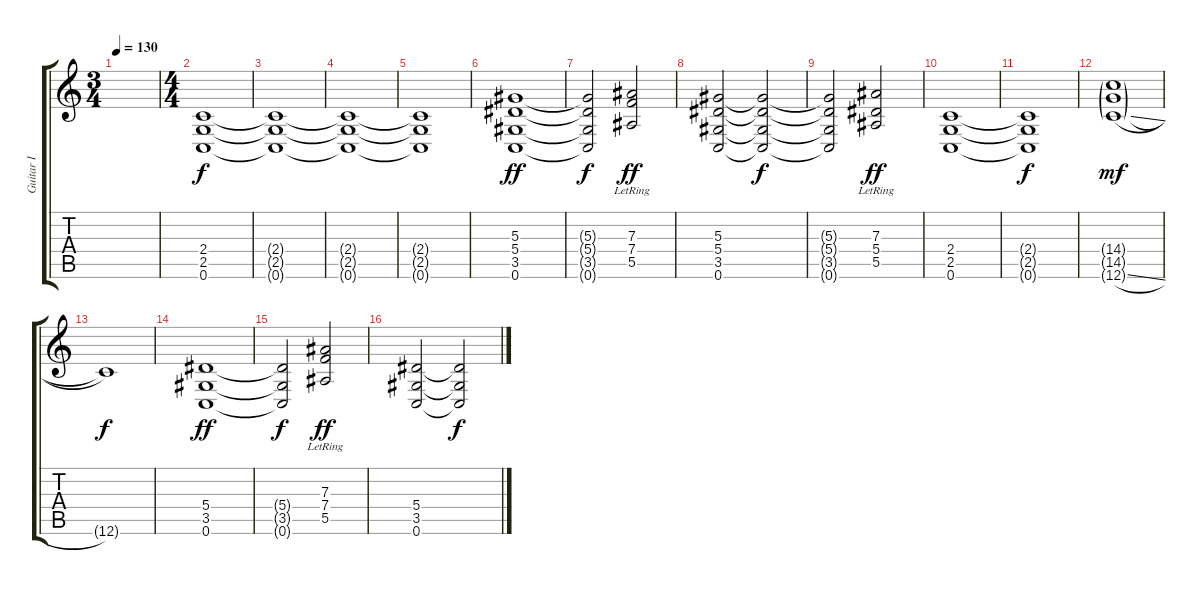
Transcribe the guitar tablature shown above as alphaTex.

\track ("Guitar I" "Guitar I") {instrument distortionguitar}
\staff {score tabs}
\tuning (C4 G3 Eb3 Bb2 F2 C2) {hide}
\ts (3 4)
\tempo 130
\clef g2
\ks c
|
\ts (4 4)
(2.4 2.5 0.6).1 |
(2.4{t} 2.5{t} 0.6{t}).1{dy f} |
(2.4{t} 2.5{t} 0.6{t}).1 |
(2.4{t} 2.5{t} 0.6{t}).1 |
(5.3 5.4 3.5 0.6).1{dy ff} |
(5.3{t} 5.4{t} 3.5{t} 0.6{t}).2{dy f} (7.3{lr} 7.4{lr} 5.5{lr}).2{dy ff} |
(5.3 5.4 3.5 0.6).2 (5.3{t} 5.4{t} 3.5{t} 0.6{t}).2{dy f} |
(5.3{t} 5.4{t} 3.5{t} 0.6{t}).2 (7.3{lr} 5.4{lr} 5.5{lr}).2{dy ff} |
(2.4 2.5 0.6).1 |
(2.4{t} 2.5{t} 0.6{t}).1{dy f} |
(14.4{g} 14.5{g} 12.6{sl g}).1{dy mf} |
12.6{t}.1{dy f} |
(5.4 3.5 0.6).1{dy ff} |
(5.4{t} 3.5{t} 0.6{t}).2{dy f} (7.3{lr} 7.4{lr} 5.5).2{dy ff} |
(5.4 3.5 0.6).2 (5.4{t} 3.5{t} 0.6{t}).2{dy f}
